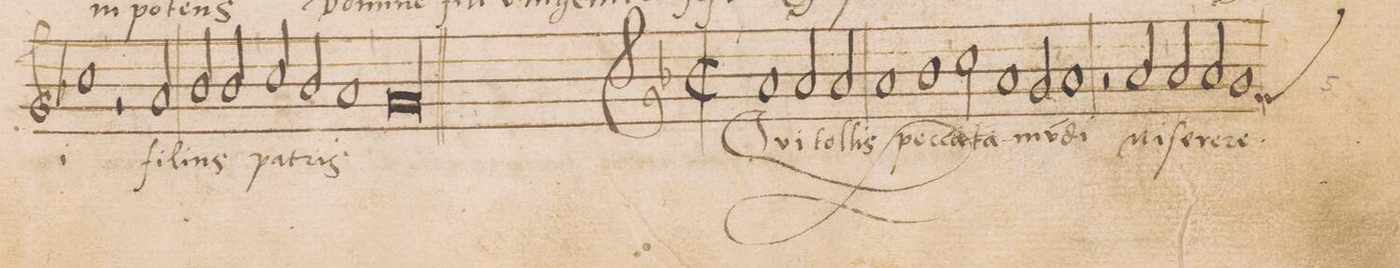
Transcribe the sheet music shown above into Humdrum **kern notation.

**kern	**text
*I"DISCANTVS	*
*clefG2	*
*k[b-]	*
*met(c|)	*
*M2/1	*
1cc	-i
=44-	=44-
2r	.
2a/	fi-
2b-/	-li-
2b-/,<	-us
=45-	=45-
2cc/	pa-
2b-/	.
1a,<	.
=46-	=46-
0gl	-tris
=47||-	=47||-
*met(c|)	*
1a	Qvi
2a/	tol-
2a/	-lis
=48-	=48-
1a	pec-
1b-,<	-ca-
=49-	=49-
2cc\	-ta
1a	mu(n)-
2g/,<	.
=50-	=50-
1a	-di
2r	.
2a/,<	mi-
=51-	=51-
2a/	-ſe-
2a/	-re-
*custos:f	*
1g	-re
=52-	=52-
*-	*-
